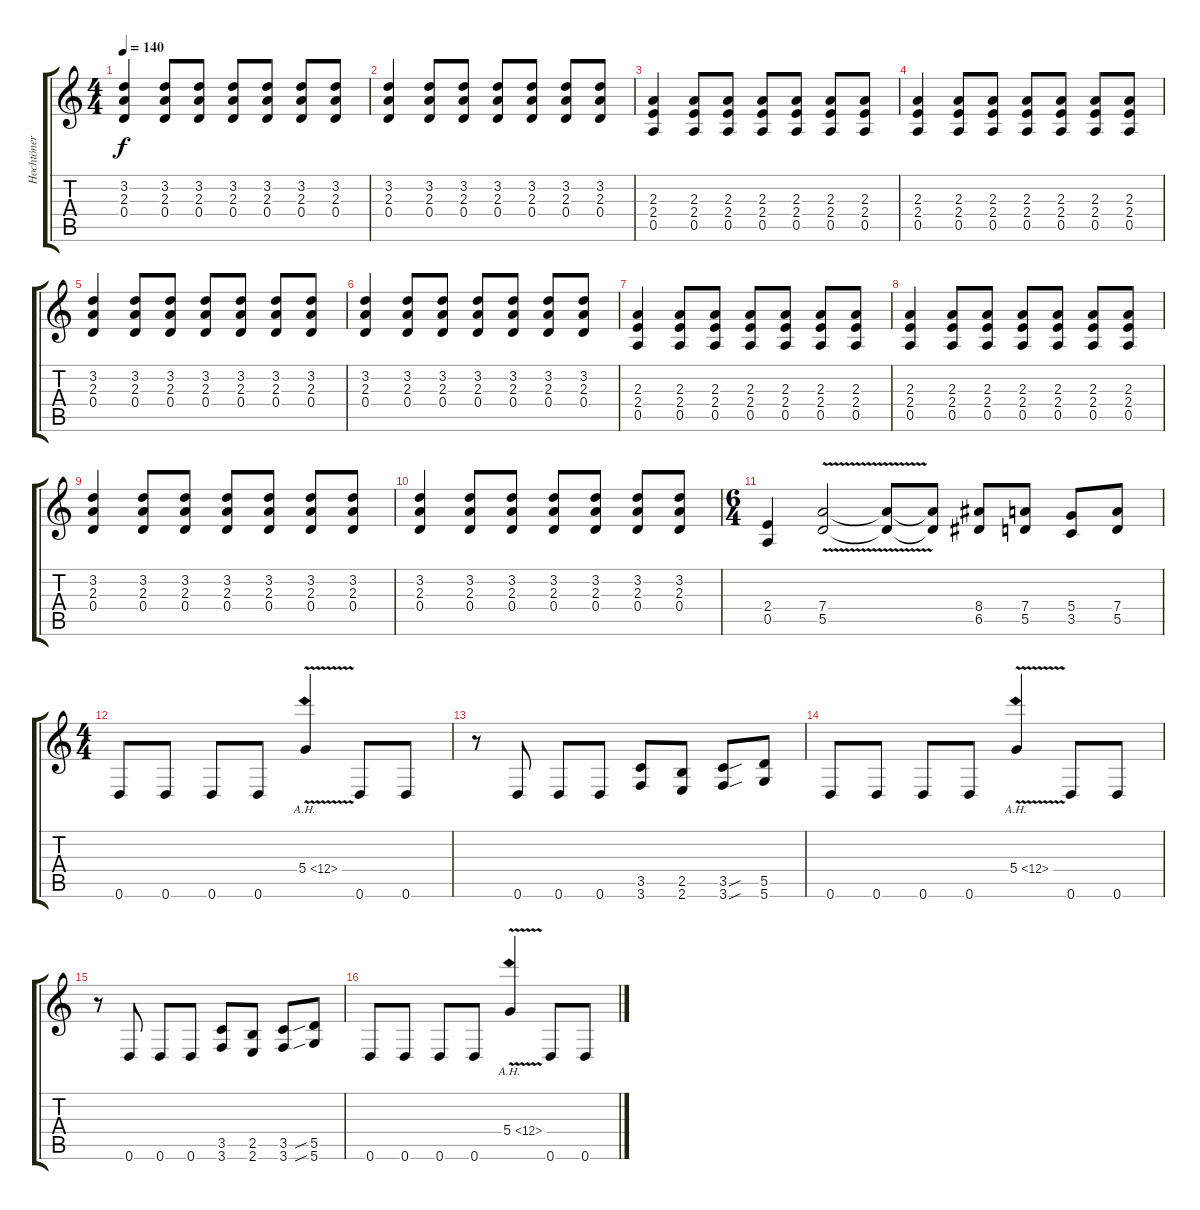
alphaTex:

\track ("Hochtöner" "Hochtöner") {instrument distortionguitar}
\staff {score tabs}
\tuning (E4 B3 G3 D3 A2 D2) {hide}
\ts (4 4)
\tempo 140
\clef g2
\ks c
(3.2 2.3 0.4).4{dy f} (3.2 2.3 0.4).8 (3.2 2.3 0.4).8 (3.2 2.3 0.4).8 (3.2 2.3 0.4).8 (3.2 2.3 0.4).8 (3.2 2.3 0.4).8 |
(3.2 2.3 0.4).4 (3.2 2.3 0.4).8 (3.2 2.3 0.4).8 (3.2 2.3 0.4).8 (3.2 2.3 0.4).8 (3.2 2.3 0.4).8 (3.2 2.3 0.4).8 |
(2.3 2.4 0.5).4{instrument acousticguitarsteel} (2.3 2.4 0.5).8 (2.3 2.4 0.5).8 (2.3 2.4 0.5).8 (2.3 2.4 0.5).8 (2.3 2.4 0.5).8 (2.3 2.4 0.5).8 |
(2.3 2.4 0.5).4 (2.3 2.4 0.5).8 (2.3 2.4 0.5).8 (2.3 2.4 0.5).8 (2.3 2.4 0.5).8 (2.3 2.4 0.5).8 (2.3 2.4 0.5).8 |
(3.2 2.3 0.4).4 (3.2 2.3 0.4).8 (3.2 2.3 0.4).8 (3.2 2.3 0.4).8 (3.2 2.3 0.4).8 (3.2 2.3 0.4).8 (3.2 2.3 0.4).8 |
(3.2 2.3 0.4).4 (3.2 2.3 0.4).8 (3.2 2.3 0.4).8 (3.2 2.3 0.4).8 (3.2 2.3 0.4).8 (3.2 2.3 0.4).8 (3.2 2.3 0.4).8 |
(2.3 2.4 0.5).4{instrument acousticguitarsteel} (2.3 2.4 0.5).8 (2.3 2.4 0.5).8 (2.3 2.4 0.5).8 (2.3 2.4 0.5).8 (2.3 2.4 0.5).8 (2.3 2.4 0.5).8 |
(2.3 2.4 0.5).4 (2.3 2.4 0.5).8 (2.3 2.4 0.5).8 (2.3 2.4 0.5).8 (2.3 2.4 0.5).8 (2.3 2.4 0.5).8 (2.3 2.4 0.5).8 |
(3.2 2.3 0.4).4 (3.2 2.3 0.4).8 (3.2 2.3 0.4).8 (3.2 2.3 0.4).8 (3.2 2.3 0.4).8 (3.2 2.3 0.4).8 (3.2 2.3 0.4).8 |
(3.2 2.3 0.4).4 (3.2 2.3 0.4).8 (3.2 2.3 0.4).8 (3.2 2.3 0.4).8 (3.2 2.3 0.4).8 (3.2 2.3 0.4).8 (3.2 2.3 0.4).8 |
\ts (6 4)
(2.4 0.5).4{instrument distortionguitar} (7.4{v} 5.5).2 (7.4{t} 5.5{t}).8 (7.4{t} 5.5{t}).8 (8.4 6.5).8 (7.4 5.5).8 (5.4 3.5).8 (7.4 5.5).8 |
\ts (4 4)
0.6.8{instrument distortionguitar} 0.6.8 0.6.8 0.6.8 5.4{ah 7 v}.4{instrument distortionguitar} 0.6.8 0.6.8 |
r.8 0.6.8 0.6.8 0.6.8 (3.5 3.6).8 (2.5 2.6).8 (3.5{sou} 3.6{sou}).8 (5.5 5.6).8 |
0.6.8 0.6.8 0.6.8 0.6.8 5.4{ah 7 v}.4 0.6.8 0.6.8 |
r.8 0.6.8 0.6.8 0.6.8 (3.5 3.6).8 (2.5 2.6).8 (3.5 3.6).8 (5.5{sib} 5.6{sib}).8 |
0.6.8 0.6.8 0.6.8 0.6.8 5.4{ah 7 v}.4 0.6.8 0.6.8
